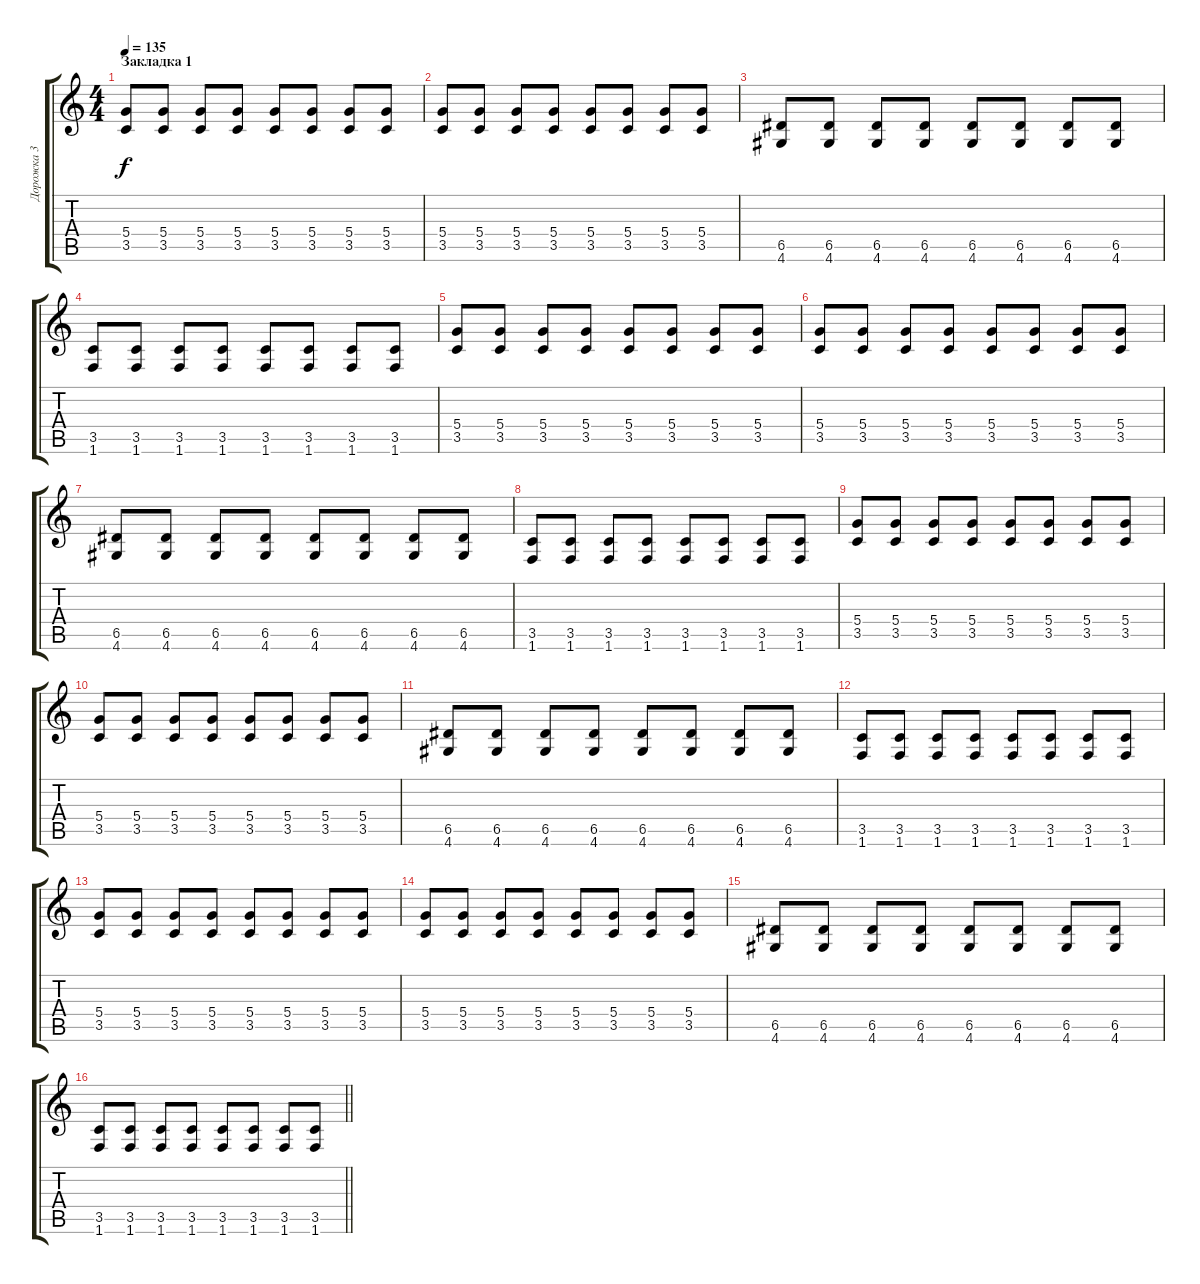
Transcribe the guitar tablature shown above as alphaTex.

\track ("Дорожка 3" "Дорожка 3") {instrument distortionguitar}
\staff {score tabs}
\tuning (E4 B3 G3 D3 A2 E2) {hide}
\ts (4 4)
\section ("" "Закладка 1")
\tempo 135
\clef g2
\ks c
(5.4 3.5).8{dy f} (5.4 3.5).8 (5.4 3.5).8 (5.4 3.5).8 (5.4 3.5).8 (5.4 3.5).8 (5.4 3.5).8 (5.4 3.5).8 |
(5.4 3.5).8 (5.4 3.5).8 (5.4 3.5).8 (5.4 3.5).8 (5.4 3.5).8 (5.4 3.5).8 (5.4 3.5).8 (5.4 3.5).8 |
(6.5 4.6).8 (6.5 4.6).8 (6.5 4.6).8 (6.5 4.6).8 (6.5 4.6).8 (6.5 4.6).8 (6.5 4.6).8 (6.5 4.6).8 |
(3.5 1.6).8 (3.5 1.6).8 (3.5 1.6).8 (3.5 1.6).8 (3.5 1.6).8 (3.5 1.6).8 (3.5 1.6).8 (3.5 1.6).8 |
(5.4 3.5).8 (5.4 3.5).8 (5.4 3.5).8 (5.4 3.5).8 (5.4 3.5).8 (5.4 3.5).8 (5.4 3.5).8 (5.4 3.5).8 |
(5.4 3.5).8 (5.4 3.5).8 (5.4 3.5).8 (5.4 3.5).8 (5.4 3.5).8 (5.4 3.5).8 (5.4 3.5).8 (5.4 3.5).8 |
(6.5 4.6).8 (6.5 4.6).8 (6.5 4.6).8 (6.5 4.6).8 (6.5 4.6).8 (6.5 4.6).8 (6.5 4.6).8 (6.5 4.6).8 |
(3.5 1.6).8 (3.5 1.6).8 (3.5 1.6).8 (3.5 1.6).8 (3.5 1.6).8 (3.5 1.6).8 (3.5 1.6).8 (3.5 1.6).8 |
(5.4 3.5).8 (5.4 3.5).8 (5.4 3.5).8 (5.4 3.5).8 (5.4 3.5).8 (5.4 3.5).8 (5.4 3.5).8 (5.4 3.5).8 |
(5.4 3.5).8 (5.4 3.5).8 (5.4 3.5).8 (5.4 3.5).8 (5.4 3.5).8 (5.4 3.5).8 (5.4 3.5).8 (5.4 3.5).8 |
(6.5 4.6).8 (6.5 4.6).8 (6.5 4.6).8 (6.5 4.6).8 (6.5 4.6).8 (6.5 4.6).8 (6.5 4.6).8 (6.5 4.6).8 |
(3.5 1.6).8 (3.5 1.6).8 (3.5 1.6).8 (3.5 1.6).8 (3.5 1.6).8 (3.5 1.6).8 (3.5 1.6).8 (3.5 1.6).8 |
(5.4 3.5).8 (5.4 3.5).8 (5.4 3.5).8 (5.4 3.5).8 (5.4 3.5).8 (5.4 3.5).8 (5.4 3.5).8 (5.4 3.5).8 |
(5.4 3.5).8 (5.4 3.5).8 (5.4 3.5).8 (5.4 3.5).8 (5.4 3.5).8 (5.4 3.5).8 (5.4 3.5).8 (5.4 3.5).8 |
(6.5 4.6).8 (6.5 4.6).8 (6.5 4.6).8 (6.5 4.6).8 (6.5 4.6).8 (6.5 4.6).8 (6.5 4.6).8 (6.5 4.6).8 |
\barLineRight lightlight
(3.5 1.6).8 (3.5 1.6).8 (3.5 1.6).8 (3.5 1.6).8 (3.5 1.6).8 (3.5 1.6).8 (3.5 1.6).8 (3.5 1.6).8
